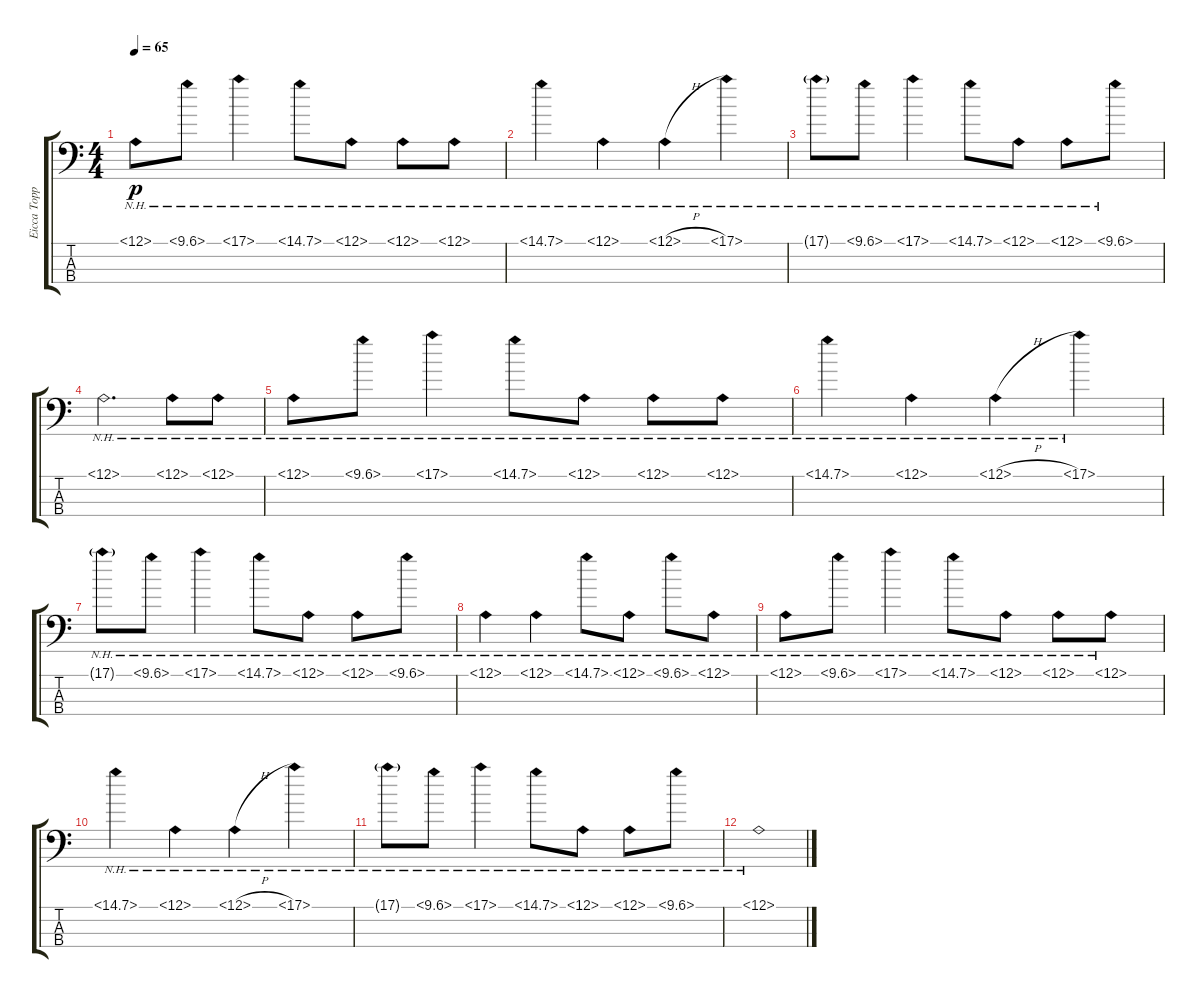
\track ("Eicca Toppinen (Violoncello)" "Eicca Topp") {instrument cello}
\staff {score tabs}
\tuning (A2 D2 G1 C1) {hide}
\ts (4 4)
\tempo 65
\clef f4
\ks c
13.1{nh}.8{dy p} 10.1{nh}.8 17.1{nh}.4 15.1{nh}.8 13.1{nh}.8 12.1{nh}.8 13.1{nh}.8 |
15.1{nh}.4 12.1{nh}.4 18.1{nh h}.4 17.1{nh}.4 |
17.1{nh g}.8 10.1{nh}.8 17.1{nh}.4 15.1{nh}.8 13.1{nh}.8 12.1{nh}.8 10.1{nh}.8 |
12.1{nh}.2{d} 13.1{nh}.8 12.1{nh}.8 |
13.1{nh}.8 10.1{nh}.8 17.1{nh}.4 15.1{nh}.8 13.1{nh}.8 12.1{nh}.8 13.1{nh}.8 |
15.1{nh}.4 12.1{nh}.4 18.1{nh h}.4 17.1{nh}.4 |
17.1{nh g}.8 10.1{nh}.8 17.1{nh}.4 15.1{nh}.8 13.1{nh}.8 12.1{nh}.8 10.1{nh}.8 |
12.1{nh}.4 13.1{nh}.4 15.1{nh}.8 13.1{nh}.8 10.1{nh}.8 12.1{nh}.8 |
13.1{nh}.8 10.1{nh}.8 17.1{nh}.4 15.1{nh}.8 13.1{nh}.8 12.1{nh}.8 13.1{nh}.8 |
15.1{nh}.4 12.1{nh}.4 18.1{nh h}.4 17.1{nh}.4 |
17.1{nh g}.8 10.1{nh}.8 17.1{nh}.4 15.1{nh}.8 13.1{nh}.8 12.1{nh}.8 10.1{nh}.8 |
12.1{nh}.1
